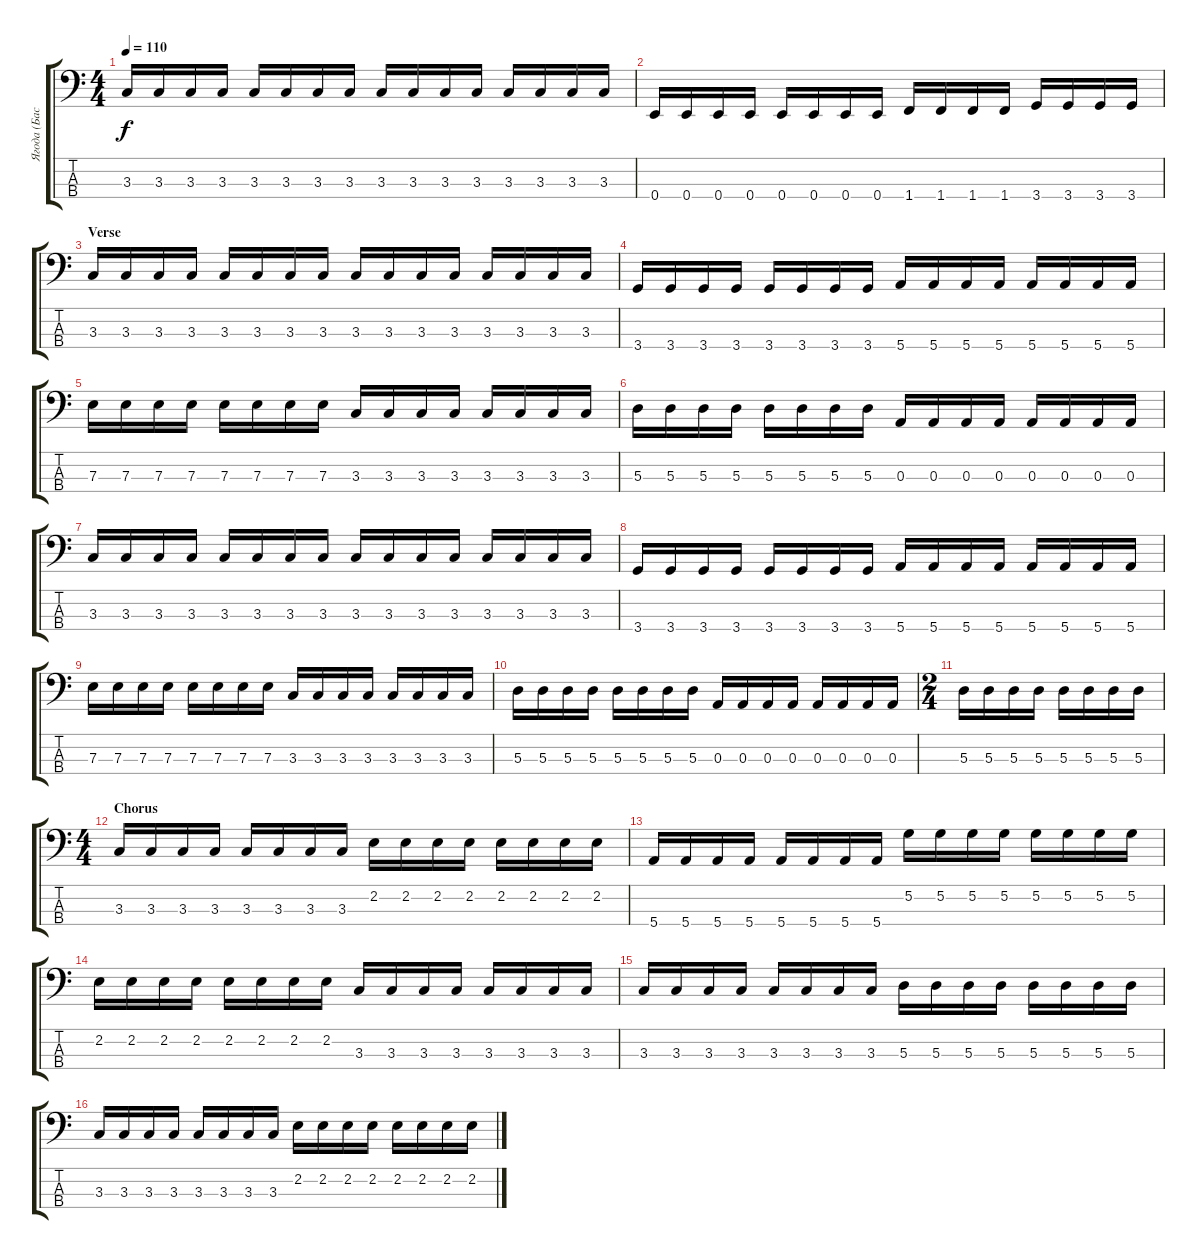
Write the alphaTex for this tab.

\track ("Ягода (Бас)" "Ягода (Бас") {instrument electricbassfinger}
\staff {score tabs}
\tuning (G2 D2 A1 E1) {hide}
\ts (4 4)
\tempo 110
\clef f4
\ks c
3.3.16{dy f} 3.3.16 3.3.16 3.3.16 3.3.16 3.3.16 3.3.16 3.3.16 3.3.16 3.3.16 3.3.16 3.3.16 3.3.16 3.3.16 3.3.16 3.3.16 |
0.4.16 0.4.16 0.4.16 0.4.16 0.4.16 0.4.16 0.4.16 0.4.16 1.4.16 1.4.16 1.4.16 1.4.16 3.4.16 3.4.16 3.4.16 3.4.16 |
\section ("" "Verse")
3.3.16 3.3.16 3.3.16 3.3.16 3.3.16 3.3.16 3.3.16 3.3.16 3.3.16 3.3.16 3.3.16 3.3.16 3.3.16 3.3.16 3.3.16 3.3.16 |
3.4.16 3.4.16 3.4.16 3.4.16 3.4.16 3.4.16 3.4.16 3.4.16 5.4.16 5.4.16 5.4.16 5.4.16 5.4.16 5.4.16 5.4.16 5.4.16 |
7.3.16 7.3.16 7.3.16 7.3.16 7.3.16 7.3.16 7.3.16 7.3.16 3.3.16 3.3.16 3.3.16 3.3.16 3.3.16 3.3.16 3.3.16 3.3.16 |
5.3.16 5.3.16 5.3.16 5.3.16 5.3.16 5.3.16 5.3.16 5.3.16 0.3.16 0.3.16 0.3.16 0.3.16 0.3.16 0.3.16 0.3.16 0.3.16 |
3.3.16 3.3.16 3.3.16 3.3.16 3.3.16 3.3.16 3.3.16 3.3.16 3.3.16 3.3.16 3.3.16 3.3.16 3.3.16 3.3.16 3.3.16 3.3.16 |
3.4.16 3.4.16 3.4.16 3.4.16 3.4.16 3.4.16 3.4.16 3.4.16 5.4.16 5.4.16 5.4.16 5.4.16 5.4.16 5.4.16 5.4.16 5.4.16 |
7.3.16 7.3.16 7.3.16 7.3.16 7.3.16 7.3.16 7.3.16 7.3.16 3.3.16 3.3.16 3.3.16 3.3.16 3.3.16 3.3.16 3.3.16 3.3.16 |
5.3.16 5.3.16 5.3.16 5.3.16 5.3.16 5.3.16 5.3.16 5.3.16 0.3.16 0.3.16 0.3.16 0.3.16 0.3.16 0.3.16 0.3.16 0.3.16 |
\ts (2 4)
5.3.16 5.3.16 5.3.16 5.3.16 5.3.16 5.3.16 5.3.16 5.3.16 |
\ts (4 4)
\section ("" "Chorus")
3.3.16 3.3.16 3.3.16 3.3.16 3.3.16 3.3.16 3.3.16 3.3.16 2.2.16 2.2.16 2.2.16 2.2.16 2.2.16 2.2.16 2.2.16 2.2.16 |
5.4.16 5.4.16 5.4.16 5.4.16 5.4.16 5.4.16 5.4.16 5.4.16 5.2.16 5.2.16 5.2.16 5.2.16 5.2.16 5.2.16 5.2.16 5.2.16 |
2.2.16 2.2.16 2.2.16 2.2.16 2.2.16 2.2.16 2.2.16 2.2.16 3.3.16 3.3.16 3.3.16 3.3.16 3.3.16 3.3.16 3.3.16 3.3.16 |
3.3.16 3.3.16 3.3.16 3.3.16 3.3.16 3.3.16 3.3.16 3.3.16 5.3.16 5.3.16 5.3.16 5.3.16 5.3.16 5.3.16 5.3.16 5.3.16 |
3.3.16 3.3.16 3.3.16 3.3.16 3.3.16 3.3.16 3.3.16 3.3.16 2.2.16 2.2.16 2.2.16 2.2.16 2.2.16 2.2.16 2.2.16 2.2.16
